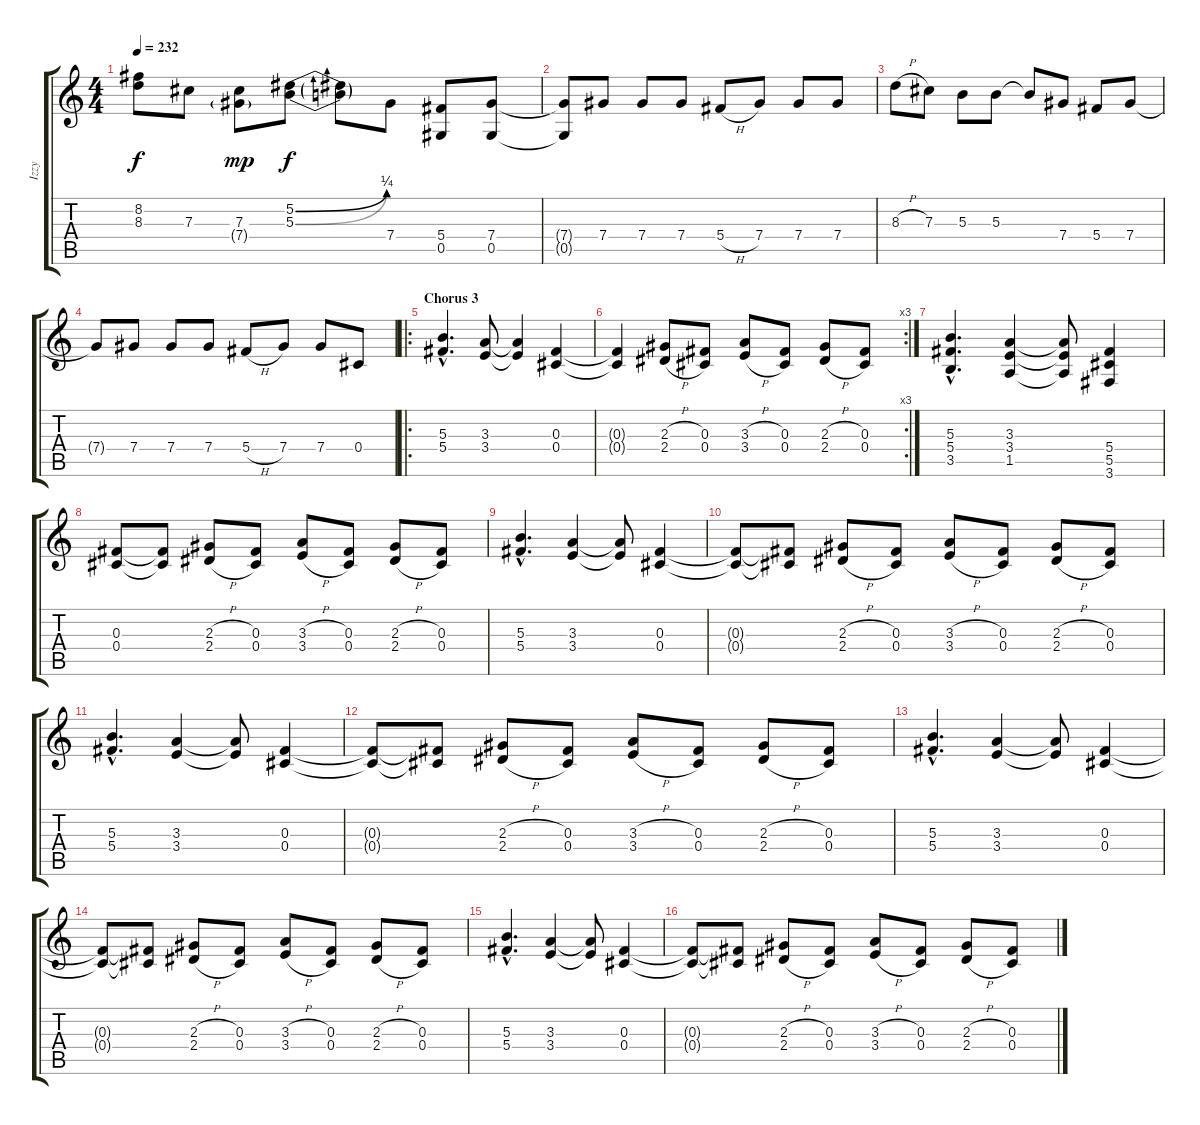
\track ("Izzy" "Izzy") {instrument distortionguitar}
\staff {score tabs}
\tuning (Eb4 Bb3 Gb3 Db3 Ab2 Eb2) {hide}
\ts (4 4)
\tempo 232
\clef g2
\ks c
(8.2 8.3).8{dy f} 7.3.8 (7.3 7.4{g}).8{dy mp} (5.2{be (bend 0 0 60 1)} 5.3{be (bend 0 0 60 1)}).8{dy f} (5.2{t} 5.3{t}).8 7.4.8 (5.4 0.5).8 (7.4 0.5).8 |
(7.4{t} 0.5{t}).8 7.4.8 7.4.8 7.4.8 5.4{h}.8 7.4.8 7.4.8 7.4.8 |
8.3{h}.8 7.3.8 5.3.8 5.3.8 5.3{t}.8 7.4.8 5.4.8 7.4.8 |
7.4{t}.8 7.4.8 7.4.8 7.4.8 5.4{h}.8 7.4.8 7.4.8 0.4.8 |
\ro
\section ("" "Chorus 3")
(5.3{hac} 5.4{hac}).4{d} (3.3 3.4).8 (3.3{t} 3.4{t}).4 (0.3 0.4).4 |
\rc 3
(0.3{t} 0.4{t}).4 (2.3{h} 2.4{h}).8 (0.3 0.4).8 (3.3{h} 3.4{h}).8 (0.3 0.4).8 (2.3{h} 2.4{h}).8 (0.3 0.4).8 |
(5.3{hac} 5.4{hac} 3.5{hac}).4{d} (3.3 3.4 1.5).4 (3.3{t} 3.4{t} 1.5{t}).8 (5.4 5.5 3.6).4 |
(0.3 0.4).8 (0.3{t} 0.4{t}).8 (2.3{h} 2.4{h}).8 (0.3 0.4).8 (3.3{h} 3.4{h}).8 (0.3 0.4).8 (2.3{h} 2.4{h}).8 (0.3 0.4).8 |
(5.3{hac} 5.4{hac}).4{d} (3.3 3.4).4 (3.3{t} 3.4{t}).8 (0.3 0.4).4 |
(0.3{t} 0.4{t}).8 (0.3{t} 0.4{t}).8 (2.3{h} 2.4{h}).8 (0.3 0.4).8 (3.3{h} 3.4{h}).8 (0.3 0.4).8 (2.3{h} 2.4{h}).8 (0.3 0.4).8 |
(5.3{hac} 5.4{hac}).4{d} (3.3 3.4).4 (3.3{t} 3.4{t}).8 (0.3 0.4).4 |
(0.3{t} 0.4{t}).8 (0.3{t} 0.4{t}).8 (2.3{h} 2.4{h}).8 (0.3 0.4).8 (3.3{h} 3.4{h}).8 (0.3 0.4).8 (2.3{h} 2.4{h}).8 (0.3 0.4).8 |
(5.3{hac} 5.4{hac}).4{d} (3.3 3.4).4 (3.3{t} 3.4{t}).8 (0.3 0.4).4 |
(0.3{t} 0.4{t}).8 (0.3{t} 0.4{t}).8 (2.3{h} 2.4{h}).8 (0.3 0.4).8 (3.3{h} 3.4{h}).8 (0.3 0.4).8 (2.3{h} 2.4{h}).8 (0.3 0.4).8 |
(5.3{hac} 5.4{hac}).4{d} (3.3 3.4).4 (3.3{t} 3.4{t}).8 (0.3 0.4).4 |
(0.3{t} 0.4{t}).8 (0.3{t} 0.4{t}).8 (2.3{h} 2.4{h}).8 (0.3 0.4).8 (3.3{h} 3.4{h}).8 (0.3 0.4).8 (2.3{h} 2.4{h}).8 (0.3 0.4).8
